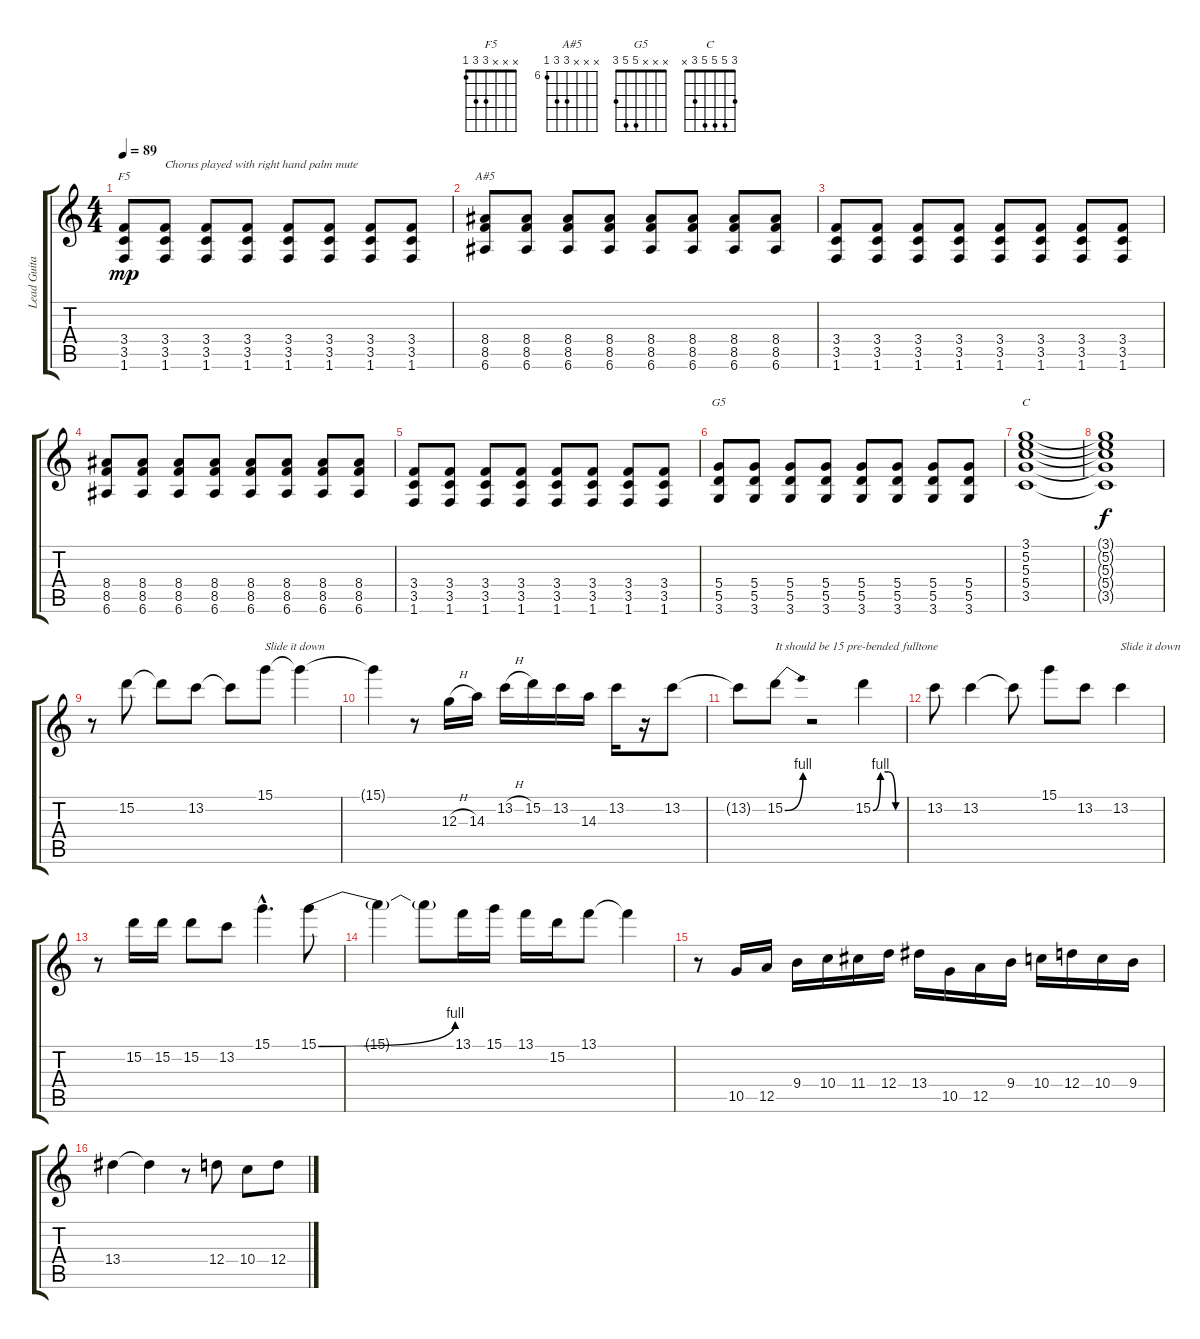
\track ("Lead Guitar" "Lead Guita") {instrument distortionguitar}
\staff {score tabs}
\tuning (E4 B3 G3 D3 A2 E2) {hide}
\chord ("F5" x x x 3 3 1)
\chord ("A#5" x x x 8 8 6) {firstfret 6}
\chord ("G5" x x x 5 5 3)
\chord ("C" 3 5 5 5 3 x)
\ts (4 4)
\tempo 89
\clef g2
\ks c
(3.4 3.5 1.6).8{ch "F5" dy mp} (3.4 3.5 1.6).8{txt "Chorus played with right hand palm mute"} (3.4 3.5 1.6).8 (3.4 3.5 1.6).8 (3.4 3.5 1.6).8 (3.4 3.5 1.6).8 (3.4 3.5 1.6).8 (3.4 3.5 1.6).8 |
(8.4 8.5 6.6).8{ch "A#5"} (8.4 8.5 6.6).8 (8.4 8.5 6.6).8 (8.4 8.5 6.6).8 (8.4 8.5 6.6).8 (8.4 8.5 6.6).8 (8.4 8.5 6.6).8 (8.4 8.5 6.6).8 |
(3.4 3.5 1.6).8 (3.4 3.5 1.6).8 (3.4 3.5 1.6).8 (3.4 3.5 1.6).8 (3.4 3.5 1.6).8 (3.4 3.5 1.6).8 (3.4 3.5 1.6).8 (3.4 3.5 1.6).8 |
(8.4 8.5 6.6).8 (8.4 8.5 6.6).8 (8.4 8.5 6.6).8 (8.4 8.5 6.6).8 (8.4 8.5 6.6).8 (8.4 8.5 6.6).8 (8.4 8.5 6.6).8 (8.4 8.5 6.6).8 |
(3.4 3.5 1.6).8 (3.4 3.5 1.6).8 (3.4 3.5 1.6).8 (3.4 3.5 1.6).8 (3.4 3.5 1.6).8 (3.4 3.5 1.6).8 (3.4 3.5 1.6).8 (3.4 3.5 1.6).8 |
(5.4 5.5 3.6).8{ch "G5"} (5.4 5.5 3.6).8 (5.4 5.5 3.6).8 (5.4 5.5 3.6).8 (5.4 5.5 3.6).8 (5.4 5.5 3.6).8 (5.4 5.5 3.6).8 (5.4 5.5 3.6).8 |
(3.1 5.2 5.3 5.4 3.5).1{ch "C"} |
(3.1{t} 5.2{t} 5.3{t} 5.4{t} 3.5{t}).1{dy f} |
r.8 15.2.8 15.2{t}.8 13.2.8 13.2{t}.8 15.1.8{txt "Slide it down"} 15.1{t}.4 |
15.1{t}.4 r.8 12.3{h}.16 14.3.16 13.2{h}.16 15.2.16 13.2.16 14.3.16 13.2.16 r.16 13.2.8 |
13.2{t}.8 15.2{be (bend 0 0 60 4)}.8{txt "It should be 15 pre-bended fulltone"} r.2 15.2{be (custom 0 0 15 4 30 4 45 0 60 0)}.4 |
13.2.8 13.2.4 13.2{t}.8 15.1.8 13.2.8 13.2.4{txt "Slide it down"} |
r.8 15.2.16 15.2.16 15.2.8 13.2.8 15.1{hac}.4{d} 15.1{be (bend 0 0 60 4)}.8 |
15.1{t}.4 15.1{t}.8 13.1.16 15.1.16 13.1.16 15.2.16 13.1.8 13.1{t}.4 |
r.8 10.5.16 12.5.16 9.4.16 10.4.16 11.4.16 12.4.16 13.4.16 10.5.16 12.5.16 9.4.16 10.4.16 12.4.16 10.4.16 9.4.16 |
13.4.4 13.4{t}.4 r.8 12.4.8 10.4.8 12.4.8
